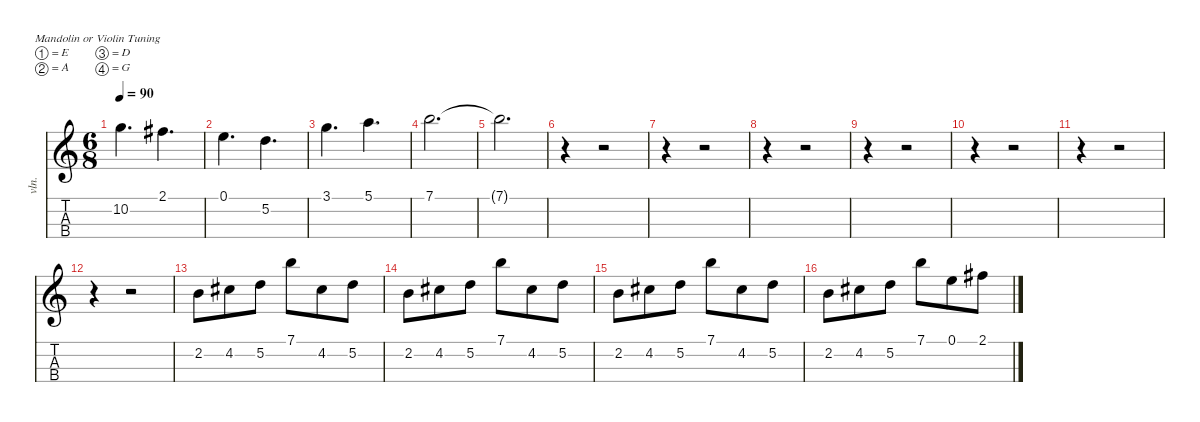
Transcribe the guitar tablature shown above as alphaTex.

\defaultSystemsLayout 4
\hideDynamics
\bracketExtendMode nobrackets
\otherSystemsTrackNameOrientation horizontal
\track ("Gavin Wright" "vln.") {instrument violin}
\staff {score tabs}
\tuning (E5 A4 D4 G3)
\ts (6 8)
\tempo 90
\clef g2
\ks c
10.2.4{d dy f} 2.1{acc #}.4{d} |
0.1.4{d} 5.2.4{d} |
3.1.4{d} 5.1.4{d} |
7.1.2{d} |
7.1{t}.2{d} |
r.4 r.2 |
r.4 r.2 |
r.4 r.2 |
r.4 r.2 |
r.4 r.2 |
r.4 r.2 |
r.4 r.2 |
2.2.8 4.2{acc #}.8 5.2.8 7.1.8 4.2{acc #}.8 5.2.8 |
2.2.8 4.2{acc #}.8 5.2.8 7.1.8 4.2{acc #}.8 5.2.8 |
2.2.8 4.2{acc #}.8 5.2.8 7.1.8 4.2{acc #}.8 5.2.8 |
2.2.8 4.2{acc #}.8 5.2.8 7.1.8 0.1.8 2.1{acc #}.8
